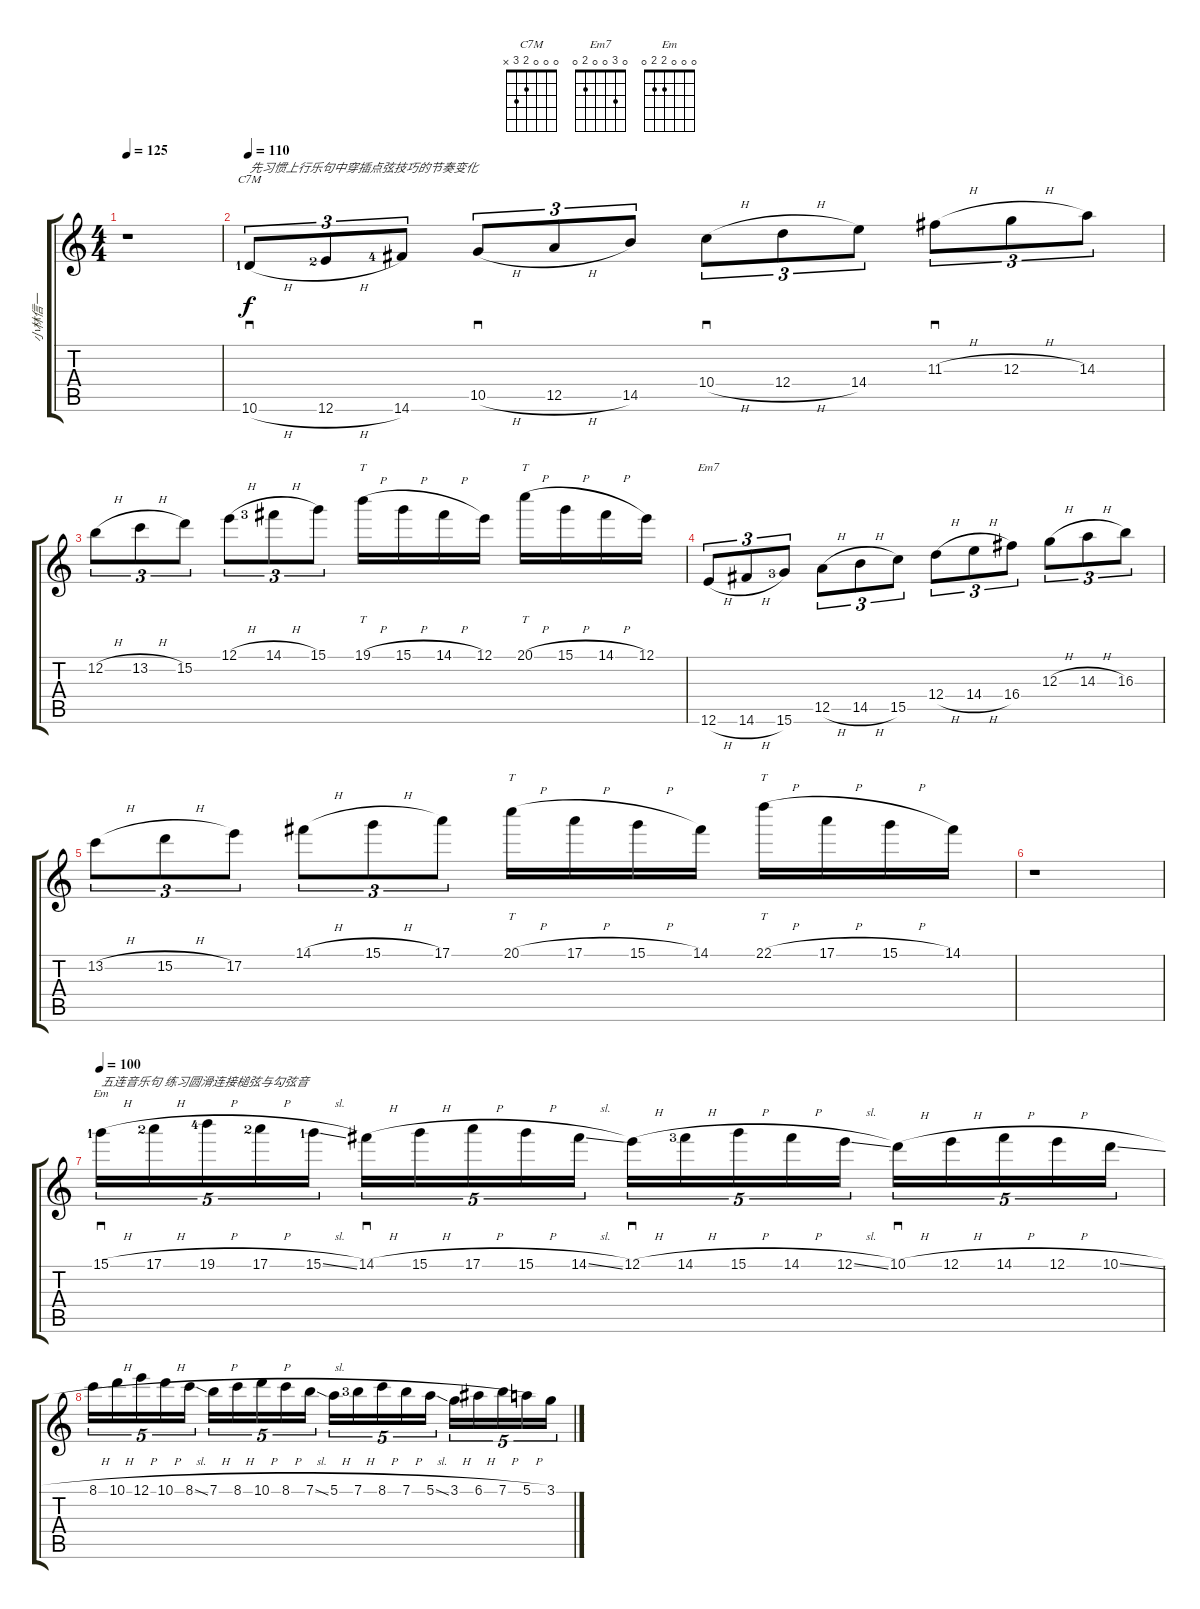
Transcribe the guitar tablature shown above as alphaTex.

\track ("小林信一" "小林信一") {instrument overdrivenguitar}
\staff {score tabs}
\tuning (E4 B3 G3 D3 A2 E2) {hide}
\chord ("C7M" 0 0 0 2 3 x)
\chord ("Em7" 0 3 0 0 2 0)
\chord ("Em" 0 0 0 2 2 0)
\ts (4 4)
\tempo 125
\clef g2
\ks c
r.1{dy f} |
\tempo 110
10.6{h lf 2}.8{sd tu (3 2) ch "C7M" txt "先习惯上行乐句中穿插点弦技巧的节奏变化"} 12.6{h lf 3}.8{tu (3 2)} 14.6{lf 5}.8{tu (3 2)} 10.5{h}.8{sd tu (3 2)} 12.5{h}.8{tu (3 2)} 14.5.8{tu (3 2)} 10.4{h}.8{sd tu (3 2)} 12.4{h}.8{tu (3 2)} 14.4.8{tu (3 2)} 11.3{h}.8{sd tu (3 2)} 12.3{h}.8{tu (3 2)} 14.3.8{tu (3 2)} |
12.2{h}.8{tu (3 2)} 13.2{h}.8{tu (3 2)} 15.2.8{tu (3 2)} 12.1{h}.8{tu (3 2)} 14.1{h lf 4}.8{tu (3 2)} 15.1.8{tu (3 2)} 19.1{h}.16{tt} 15.1{h}.16 14.1{h}.16 12.1.16 20.1{h}.16{tt} 15.1{h}.16 14.1{h}.16 12.1.16 |
12.6{h}.8{tu (3 2) ch "Em7"} 14.6{h}.8{tu (3 2)} 15.6{lf 4}.8{tu (3 2)} 12.5{h}.8{tu (3 2)} 14.5{h}.8{tu (3 2)} 15.5.8{tu (3 2)} 12.4{h}.8{tu (3 2)} 14.4{h}.8{tu (3 2)} 16.4.8{tu (3 2)} 12.3{h}.8{tu (3 2)} 14.3{h}.8{tu (3 2)} 16.3.8{tu (3 2)} |
13.2{h}.8{tu (3 2)} 15.2{h}.8{tu (3 2)} 17.2.8{tu (3 2)} 14.1{h}.8{tu (3 2)} 15.1{h}.8{tu (3 2)} 17.1.8{tu (3 2)} 20.1{h}.16{tt} 17.1{h}.16 15.1{h}.16 14.1.16 22.1{h}.16{tt} 17.1{h}.16 15.1{h}.16 14.1.16 |
r.1 |
\tempo 100
15.1{h lf 2}.16{sd tu (5 4) ch "Em" txt "五连音乐句 练习圆滑连接槌弦与勾弦音"} 17.1{h lf 3}.16{tu (5 4)} 19.1{h lf 5}.16{tu (5 4)} 17.1{h lf 3}.16{tu (5 4)} 15.1{sl lf 2}.16{tu (5 4)} 14.1{h}.16{sd tu (5 4)} 15.1{h}.16{tu (5 4)} 17.1{h}.16{tu (5 4)} 15.1{h}.16{tu (5 4)} 14.1{sl}.16{tu (5 4)} 12.1{h}.16{sd tu (5 4)} 14.1{h lf 4}.16{tu (5 4)} 15.1{h}.16{tu (5 4)} 14.1{h}.16{tu (5 4)} 12.1{sl}.16{tu (5 4)} 10.1{h}.16{sd tu (5 4)} 12.1{h}.16{tu (5 4)} 14.1{h}.16{tu (5 4)} 12.1{h}.16{tu (5 4)} 10.1{sl}.16{tu (5 4)} |
8.1{h}.16{tu (5 4)} 10.1{h}.16{tu (5 4)} 12.1{h}.16{tu (5 4)} 10.1{h}.16{tu (5 4)} 8.1{sl}.16{tu (5 4)} 7.1{h}.16{tu (5 4)} 8.1{h}.16{tu (5 4)} 10.1{h}.16{tu (5 4)} 8.1{h}.16{tu (5 4)} 7.1{sl}.16{tu (5 4)} 5.1{h}.16{tu (5 4)} 7.1{h lf 4}.16{tu (5 4)} 8.1{h}.16{tu (5 4)} 7.1{h}.16{tu (5 4)} 5.1{sl}.16{tu (5 4)} 3.1{h}.16{tu (5 4)} 6.1{h}.16{tu (5 4)} 7.1{h}.16{tu (5 4)} 5.1{h}.16{tu (5 4)} 3.1.16{tu (5 4)}
